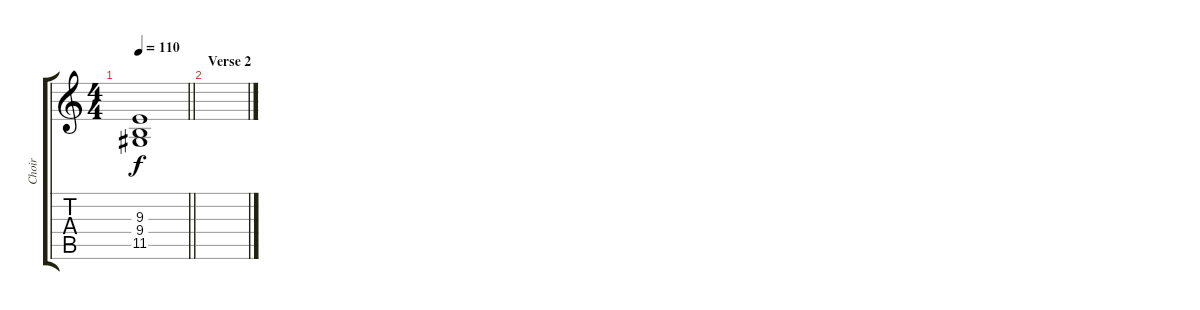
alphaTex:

\track ("Choir" "Choir") {instrument synthstrings2}
\staff {score tabs}
\tuning (E4 B3 G3 D3 A2 E2) {hide}
\ts (4 4)
\tempo 110
\clef g2
\barLineRight lightlight
\ks c
(9.3{t} 9.4{t} 11.5{t}).1{dy f} |
\section ("" "Verse 2")
